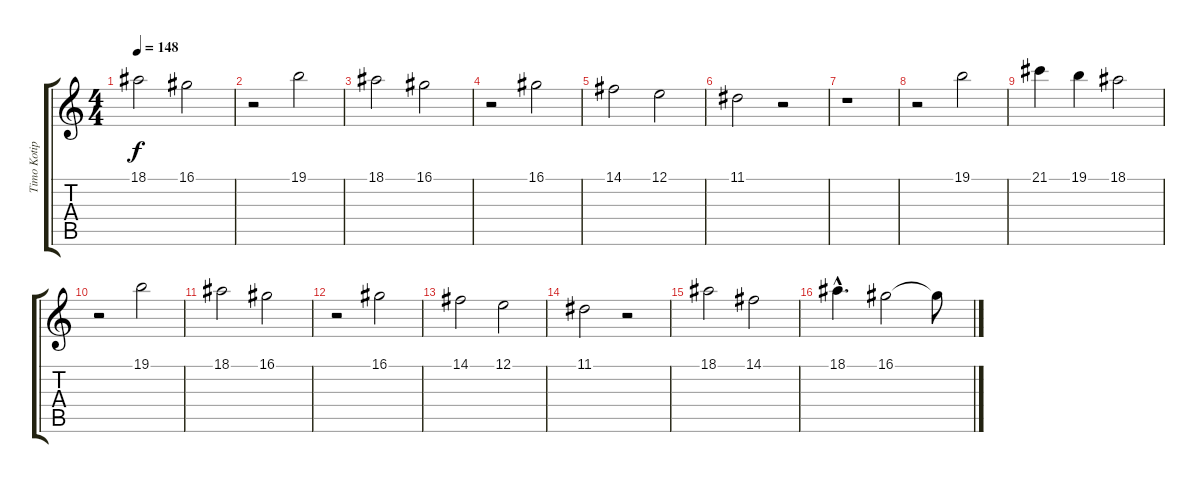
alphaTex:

\track ("Timo Kotipelto" "Timo Kotip") {instrument lead3calliope}
\staff {score tabs}
\tuning (E4 B3 G3 D3 A2 E2) {hide}
\ts (4 4)
\tempo 148
\clef g2
\ks c
18.1.2{dy f} 16.1.2 |
r.2 19.1.2 |
18.1.2 16.1.2 |
r.2 16.1.2 |
14.1.2 12.1.2 |
11.1.2 r.2 |
r.1 |
r.2 19.1.2 |
21.1.4 19.1.4 18.1.2 |
r.2 19.1.2 |
18.1.2 16.1.2 |
r.2 16.1.2 |
14.1.2 12.1.2 |
11.1.2 r.2 |
18.1.2 14.1.2 |
18.1{hac}.4{d} 16.1.2 16.1{t}.8
